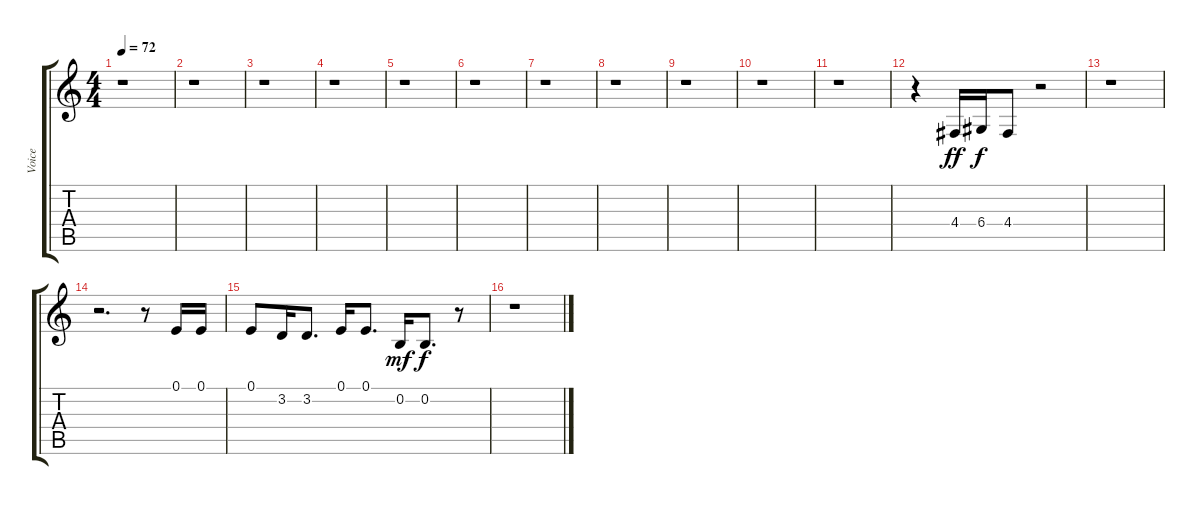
\track ("Voice" "Voice") {instrument tenorsax}
\staff {score tabs}
\tuning (E4 B3 G3 D3 A2 E2) {hide}
\ts (4 4)
\tempo 72
\clef g2
\ks c
r.1{dy f} |
r.1 |
r.1 |
r.1 |
r.1 |
r.1 |
r.1 |
r.1 |
r.1 |
r.1 |
r.1 |
r.4 4.4.16{dy ff} 6.4.16{dy f} 4.4.8 r.2 |
r.1 |
r.2{d} r.8 0.1.16 0.1.16 |
0.1.8 3.2.16 3.2.8{d} 0.1.16 0.1.8{d} 0.2.16{dy mf} 0.2.8{d dy f} r.8 |
r.1
